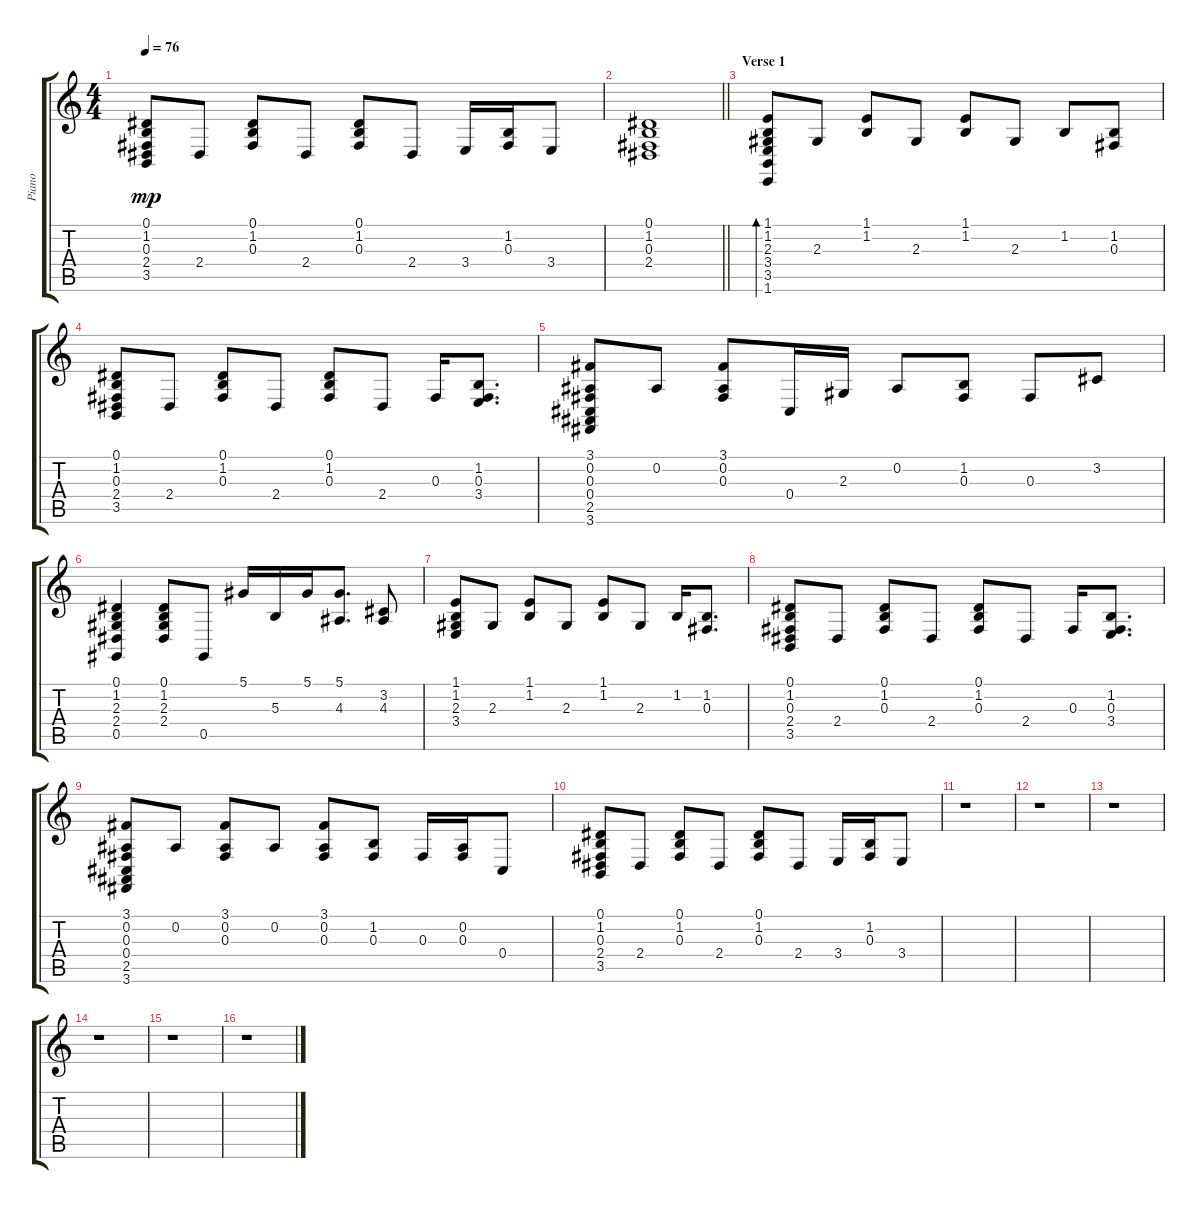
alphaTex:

\track ("Piano" "Piano") {instrument acousticgrandpiano}
\staff {score tabs}
\tuning (Eb4 Bb3 Gb3 Db3 Ab2 Eb2) {hide}
\ts (4 4)
\tempo 76
\clef g2
\ks c
(0.1 1.2 0.3 2.4 3.5).8{dy mp} 2.4.8 (0.1 1.2 0.3).8 2.4.8 (0.1 1.2 0.3).8 2.4.8 3.4.16 (1.2 0.3).16 3.4.8 |
\barLineRight lightlight
(0.1 1.2 0.3 2.4).1 |
\section ("" "Verse 1")
(1.1 1.2 2.3 3.4 3.5 1.6).8{bd 60} 2.3.8 (1.1 1.2).8 2.3.8 (1.1 1.2).8 2.3.8 1.2.8 (1.2 0.3).8 |
(0.1 1.2 0.3 2.4 3.5).8 2.4.8 (0.1 1.2 0.3).8 2.4.8 (0.1 1.2 0.3).8 2.4.8 0.3.16 (1.2 0.3 3.4).8{d} |
(3.1 0.2 0.3 0.4 2.5 3.6).8 0.2.8 (3.1 0.2 0.3).8 0.4.16 2.3.16 0.2.8 (1.2 0.3).8 0.3.8 3.2.8 |
(0.1 1.2 2.3 2.4 0.5).4 (0.1 1.2 2.3 2.4).8 0.5.8 5.1.16 5.3.16 5.1.16 (5.1 4.3).8{d} (3.2 4.3).8 |
(1.1 1.2 2.3 3.4).8 2.3.8 (1.1 1.2).8 2.3.8 (1.1 1.2).8 2.3.8 1.2.16 (1.2 0.3).8{d} |
(0.1 1.2 0.3 2.4 3.5).8 2.4.8 (0.1 1.2 0.3).8 2.4.8 (0.1 1.2 0.3).8 2.4.8 0.3.16 (1.2 0.3 3.4).8{d} |
(3.1 0.2 0.3 0.4 2.5 3.6).8 0.2.8 (3.1 0.2 0.3).8 0.2.8 (3.1 0.2 0.3).8 (1.2 0.3).8 0.3.16 (0.2 0.3).16 0.4.8 |
(0.1 1.2 0.3 2.4 3.5).8 2.4.8 (0.1 1.2 0.3).8 2.4.8 (0.1 1.2 0.3).8 2.4.8 3.4.16 (1.2 0.3).16 3.4.8 |
r.1 |
r.1 |
r.1 |
r.1 |
r.1 |
r.1
